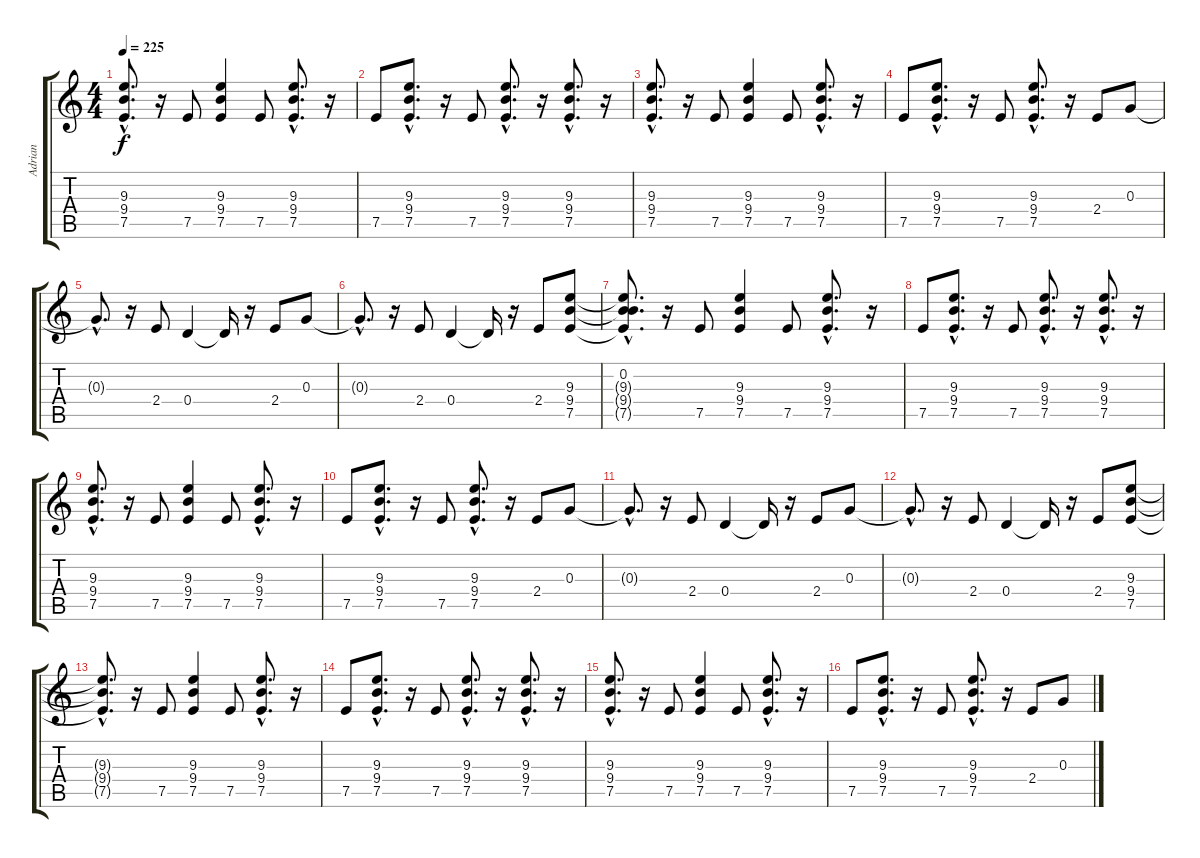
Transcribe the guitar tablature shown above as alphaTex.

\track ("Adrian" "Adrian") {instrument distortionguitar}
\staff {score tabs}
\tuning (E4 B3 G3 D3 A2 E2) {hide}
\ts (4 4)
\tempo 225
\clef g2
\ks c
(9.3{hac} 9.4{hac} 7.5{hac}).8{d dy f} r.16 7.5.8 (9.3 9.4 7.5).4 7.5.8 (9.3{hac} 9.4{hac} 7.5{hac}).8{d} r.16 |
7.5.8 (9.3{hac} 9.4{hac} 7.5{hac}).8{d} r.16 7.5.8 (9.3{hac} 9.4{hac} 7.5{hac}).8{d} r.16 (9.3{hac} 9.4{hac} 7.5{hac}).8{d} r.16 |
(9.3{hac} 9.4{hac} 7.5{hac}).8{d} r.16 7.5.8 (9.3 9.4 7.5).4 7.5.8 (9.3{hac} 9.4{hac} 7.5{hac}).8{d} r.16 |
7.5.8 (9.3{hac} 9.4{hac} 7.5{hac}).8{d} r.16 7.5.8 (9.3{hac} 9.4{hac} 7.5{hac}).8{d} r.16 2.4.8 0.3.8 |
0.3{hac t}.8{d} r.16 2.4.8 0.4.4 0.4{t}.16 r.16 2.4.8 0.3.8 |
0.3{hac t}.8{d} r.16 2.4.8 0.4.4 0.4{t}.16 r.16 2.4.8 (9.3 9.4 7.5).8 |
(0.2{hac} 9.3{hac t} 9.4{hac t} 7.5{hac t}).8{d} r.16 7.5.8 (9.3 9.4 7.5).4 7.5.8 (9.3{hac} 9.4{hac} 7.5{hac}).8{d} r.16 |
7.5.8 (9.3{hac} 9.4{hac} 7.5{hac}).8{d} r.16 7.5.8 (9.3{hac} 9.4{hac} 7.5{hac}).8{d} r.16 (9.3{hac} 9.4{hac} 7.5{hac}).8{d} r.16 |
(9.3{hac} 9.4{hac} 7.5{hac}).8{d} r.16 7.5.8 (9.3 9.4 7.5).4 7.5.8 (9.3{hac} 9.4{hac} 7.5{hac}).8{d} r.16 |
7.5.8 (9.3{hac} 9.4{hac} 7.5{hac}).8{d} r.16 7.5.8 (9.3{hac} 9.4{hac} 7.5{hac}).8{d} r.16 2.4.8 0.3.8 |
0.3{hac t}.8{d} r.16 2.4.8 0.4.4 0.4{t}.16 r.16 2.4.8 0.3.8 |
0.3{hac t}.8{d} r.16 2.4.8 0.4.4 0.4{t}.16 r.16 2.4.8 (9.3 9.4 7.5).8 |
(9.3{hac t} 9.4{hac t} 7.5{hac t}).8{d} r.16 7.5.8 (9.3 9.4 7.5).4 7.5.8 (9.3{hac} 9.4{hac} 7.5{hac}).8{d} r.16 |
7.5.8 (9.3{hac} 9.4{hac} 7.5{hac}).8{d} r.16 7.5.8 (9.3{hac} 9.4{hac} 7.5{hac}).8{d} r.16 (9.3{hac} 9.4{hac} 7.5{hac}).8{d} r.16 |
(9.3{hac} 9.4{hac} 7.5{hac}).8{d} r.16 7.5.8 (9.3 9.4 7.5).4 7.5.8 (9.3{hac} 9.4{hac} 7.5{hac}).8{d} r.16 |
7.5.8 (9.3{hac} 9.4{hac} 7.5{hac}).8{d} r.16 7.5.8 (9.3{hac} 9.4{hac} 7.5{hac}).8{d} r.16 2.4.8 0.3.8
